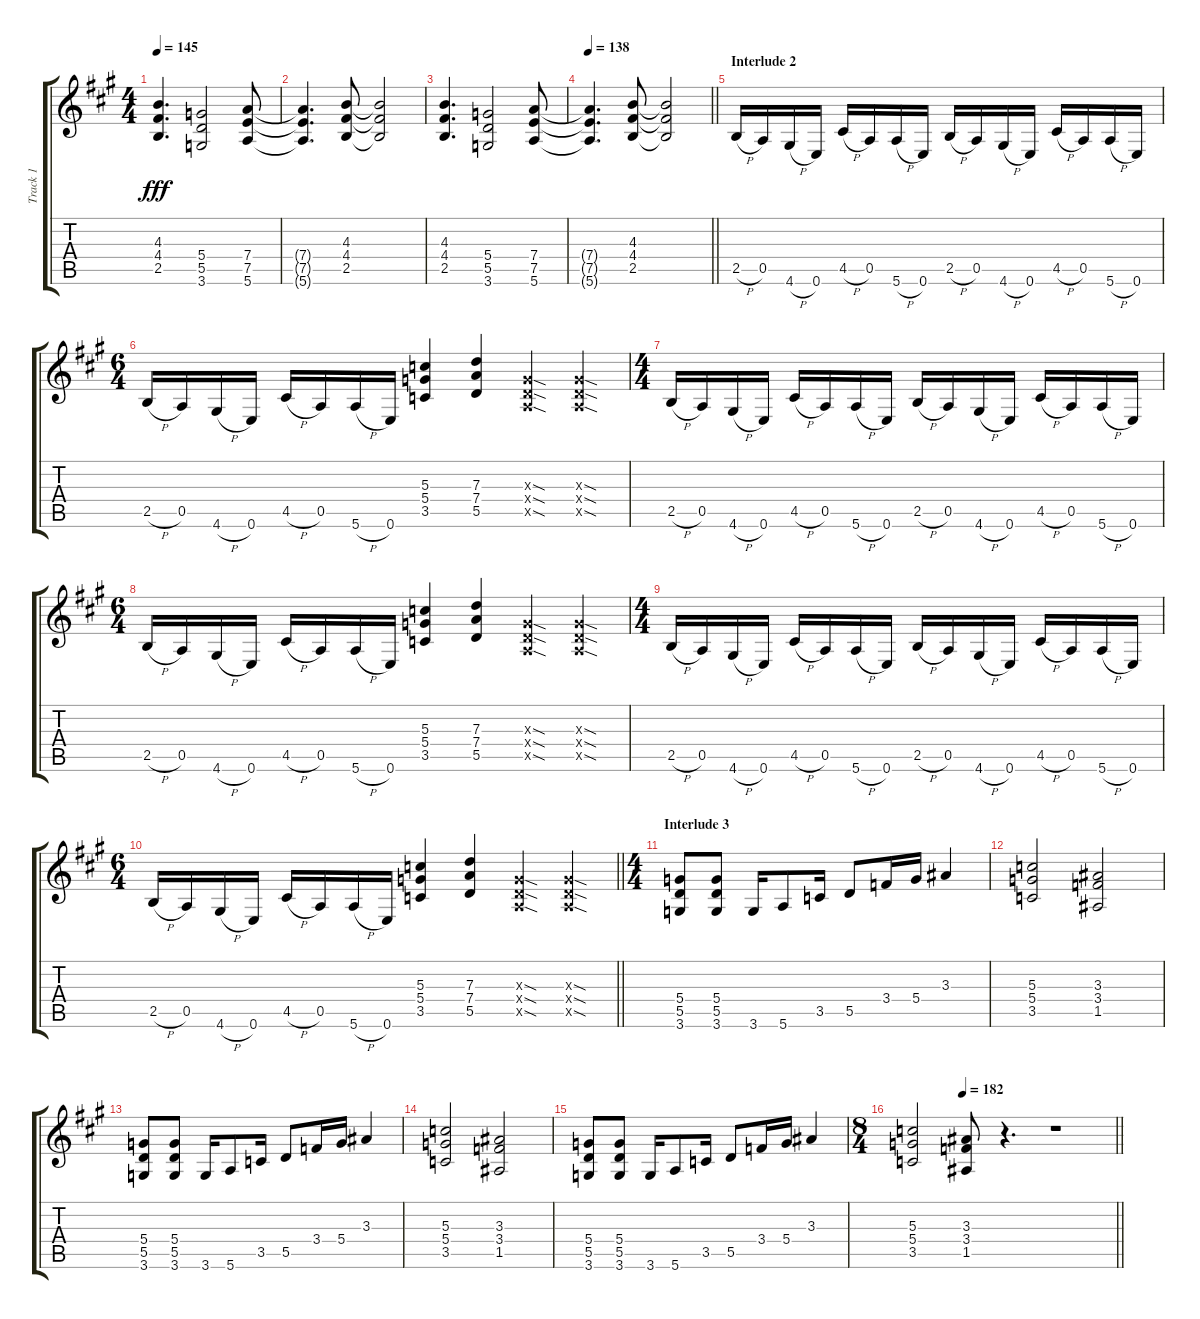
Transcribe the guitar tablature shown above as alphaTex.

\track ("Track 1" "Track 1") {instrument overdrivenguitar}
\staff {score tabs}
\tuning (E4 B3 G3 D3 A2 E2) {hide}
\ts (4 4)
\tempo 145
\clef g2
\ks a
(4.3 4.4 2.5).4{d dy fff} (5.4 5.5 3.6).2 (7.4 7.5 5.6).8 |
(7.4{t} 7.5{t} 5.6{t}).4{d} (4.3 4.4 2.5).8 (4.3{t} 4.4{t} 2.5{t}).2 |
(4.3 4.4 2.5).4{d} (5.4 5.5 3.6).2 (7.4 7.5 5.6).8 |
\tempo 138
\barLineRight lightlight
(7.4{t} 7.5{t} 5.6{t}).4{d} (4.3 4.4 2.5).8 (4.3{t} 4.4{t} 2.5{t}).2 |
\section ("" "Interlude 2")
2.5{h}.16 0.5.16 4.6{h}.16 0.6.16 4.5{h}.16 0.5.16 5.6{h}.16 0.6.16 2.5{h}.16 0.5.16 4.6{h}.16 0.6.16 4.5{h}.16 0.5.16 5.6{h}.16 0.6.16 |
\ts (6 4)
2.5{h}.16 0.5.16 4.6{h}.16 0.6.16 4.5{h}.16 0.5.16 5.6{h}.16 0.6.16 (5.3 5.4 3.5).4 (7.3 7.4 5.5).4 (0.3{sod x} 0.4{sod x} 0.5{sod x}).4 (0.3{sod x} 0.4{sod x} 0.5{sod x}).4 |
\ts (4 4)
2.5{h}.16 0.5.16 4.6{h}.16 0.6.16 4.5{h}.16 0.5.16 5.6{h}.16 0.6.16 2.5{h}.16 0.5.16 4.6{h}.16 0.6.16 4.5{h}.16 0.5.16 5.6{h}.16 0.6.16 |
\ts (6 4)
2.5{h}.16 0.5.16 4.6{h}.16 0.6.16 4.5{h}.16 0.5.16 5.6{h}.16 0.6.16 (5.3 5.4 3.5).4 (7.3 7.4 5.5).4 (0.3{sod x} 0.4{sod x} 0.5{sod x}).4 (0.3{sod x} 0.4{sod x} 0.5{sod x}).4 |
\ts (4 4)
2.5{h}.16 0.5.16 4.6{h}.16 0.6.16 4.5{h}.16 0.5.16 5.6{h}.16 0.6.16 2.5{h}.16 0.5.16 4.6{h}.16 0.6.16 4.5{h}.16 0.5.16 5.6{h}.16 0.6.16 |
\ts (6 4)
\barLineRight lightlight
2.5{h}.16 0.5.16 4.6{h}.16 0.6.16 4.5{h}.16 0.5.16 5.6{h}.16 0.6.16 (5.3 5.4 3.5).4 (7.3 7.4 5.5).4 (0.3{sod x} 0.4{sod x} 0.5{sod x}).4 (0.3{sod x} 0.4{sod x} 0.5{sod x}).4 |
\ts (4 4)
\section ("" "Interlude 3")
(5.4 5.5 3.6).8 (5.4 5.5 3.6).8 3.6.16 5.6.8 3.5.16 5.5.8 3.4.16 5.4.16 3.3.4 |
(5.3 5.4 3.5).2 (3.3 3.4 1.5).2 |
(5.4 5.5 3.6).8 (5.4 5.5 3.6).8 3.6.16 5.6.8 3.5.16 5.5.8 3.4.16 5.4.16 3.3.4 |
(5.3 5.4 3.5).2 (3.3 3.4 1.5).2 |
(5.4 5.5 3.6).8 (5.4 5.5 3.6).8 3.6.16 5.6.8 3.5.16 5.5.8 3.4.16 5.4.16 3.3.4 |
\ts (8 4)
\tempo (182 0.25)
\barLineRight lightlight
(5.3 5.4 3.5).2 (3.3 3.4 1.5).8 r.4{d} r.1
